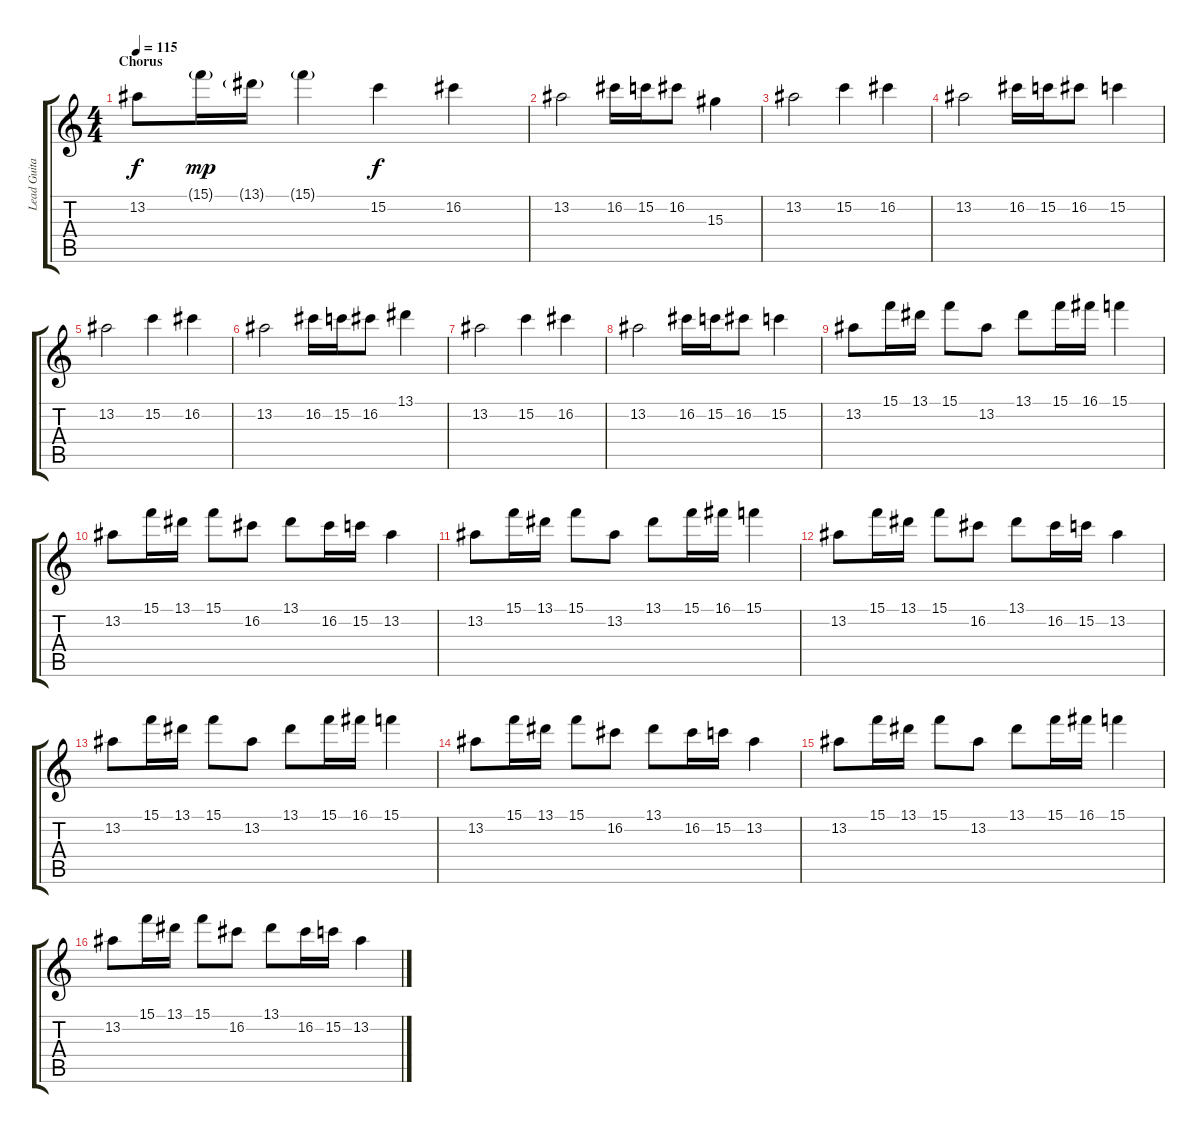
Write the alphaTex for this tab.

\track ("Lead Guitar" "Lead Guita") {instrument overdrivenguitar}
\staff {score tabs}
\tuning (D4 A3 F3 C3 G2 D2) {hide}
\ts (4 4)
\section ("" "Chorus")
\tempo 115
\clef g2
\ks c
13.2.8{dy f} 15.1{g}.16{dy mp} 13.1{g}.16 15.1{g}.4 15.2.4{dy f} 16.2.4 |
13.2.2 16.2.16 15.2.16 16.2.8 15.3.4 |
13.2.2 15.2.4 16.2.4 |
13.2.2 16.2.16 15.2.16 16.2.8 15.2.4 |
13.2.2 15.2.4 16.2.4 |
13.2.2 16.2.16 15.2.16 16.2.8 13.1.4 |
13.2.2 15.2.4 16.2.4 |
13.2.2 16.2.16 15.2.16 16.2.8 15.2.4 |
13.2.8 15.1.16 13.1.16 15.1.8 13.2.8 13.1.8 15.1.16 16.1.16 15.1.4 |
13.2.8 15.1.16 13.1.16 15.1.8 16.2.8 13.1.8 16.2.16 15.2.16 13.2.4 |
13.2.8 15.1.16 13.1.16 15.1.8 13.2.8 13.1.8 15.1.16 16.1.16 15.1.4 |
13.2.8 15.1.16 13.1.16 15.1.8 16.2.8 13.1.8 16.2.16 15.2.16 13.2.4 |
13.2.8 15.1.16 13.1.16 15.1.8 13.2.8 13.1.8 15.1.16 16.1.16 15.1.4 |
13.2.8 15.1.16 13.1.16 15.1.8 16.2.8 13.1.8 16.2.16 15.2.16 13.2.4 |
13.2.8 15.1.16 13.1.16 15.1.8 13.2.8 13.1.8 15.1.16 16.1.16 15.1.4 |
13.2.8 15.1.16 13.1.16 15.1.8 16.2.8 13.1.8 16.2.16 15.2.16 13.2.4
